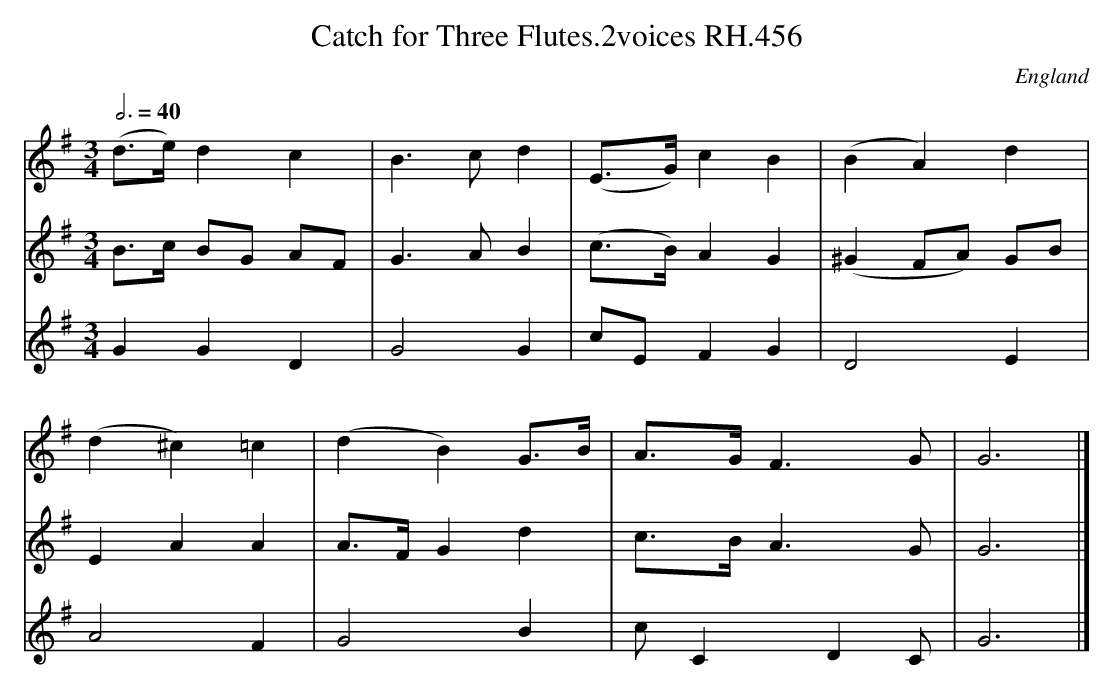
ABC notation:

X:1
T:Catch for Three Flutes.2voices RH.456
O:England
M:3/4
L:1/8
Q:3/4=40
K:G major
[V:1] (d>e) d2c2|B3cd2|(E>G)c2B2|(B2A2)d2|
[V:2] B>c BG AF|G3AB2|(c>B)A2G2|(^G2FA) GB|
[V:3] G2G2D2|G4G2|cEF2G2|D4E2|
[V:1] (d2^c2)=c2|(d2B2)G>B|A>GF3G|G6|]
[V:2] E2A2A2|A>FG2d2|c>BA3G|G6|]
[V:3] A4F2|G4B2|cC2D2C|G6|]
